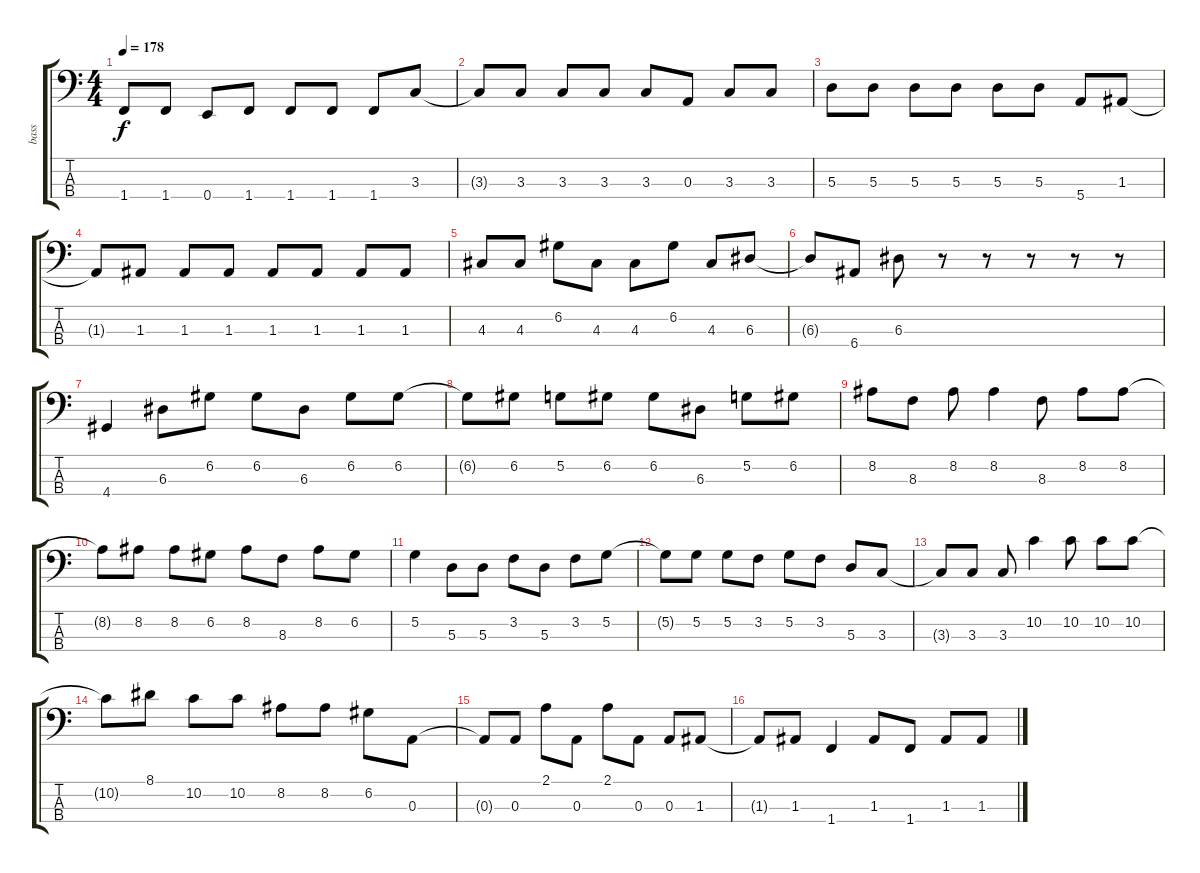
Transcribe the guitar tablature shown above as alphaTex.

\track ("bass" "bass") {instrument electricbassfinger}
\staff {score tabs}
\tuning (G2 D2 A1 E1) {hide}
\ts (4 4)
\tempo 178
\clef f4
\ks c
1.4.8{dy f} 1.4.8 0.4.8 1.4.8 1.4.8 1.4.8 1.4.8 3.3.8 |
3.3{t}.8 3.3.8 3.3.8 3.3.8 3.3.8 0.3.8 3.3.8 3.3.8 |
5.3.8 5.3.8 5.3.8 5.3.8 5.3.8 5.3.8 5.4.8 1.3.8 |
1.3{t}.8 1.3.8 1.3.8 1.3.8 1.3.8 1.3.8 1.3.8 1.3.8 |
4.3.8 4.3.8 6.2.8 4.3.8 4.3.8 6.2.8 4.3.8 6.3.8 |
6.3{t}.8 6.4.8 6.3.8 r.8 r.8 r.8 r.8 r.8 |
4.4.4 6.3.8 6.2.8 6.2.8 6.3.8 6.2.8 6.2.8 |
6.2{t}.8 6.2.8 5.2.8 6.2.8 6.2.8 6.3.8 5.2.8 6.2.8 |
8.2.8 8.3.8 8.2.8 8.2.4 8.3.8 8.2.8 8.2.8 |
8.2{t}.8 8.2.8 8.2.8 6.2.8 8.2.8 8.3.8 8.2.8 6.2.8 |
5.2.4 5.3.8 5.3.8 3.2.8 5.3.8 3.2.8 5.2.8 |
5.2{t}.8 5.2.8 5.2.8 3.2.8 5.2.8 3.2.8 5.3.8 3.3.8 |
3.3{t}.8 3.3.8 3.3.8 10.2.4 10.2.8 10.2.8 10.2.8 |
10.2{t}.8 8.1.8 10.2.8 10.2.8 8.2.8 8.2.8 6.2.8 0.3.8 |
0.3{t}.8 0.3.8 2.1.8 0.3.8 2.1.8 0.3.8 0.3.8 1.3.8 |
1.3{t}.8 1.3.8 1.4.4 1.3.8 1.4.8 1.3.8 1.3.8
